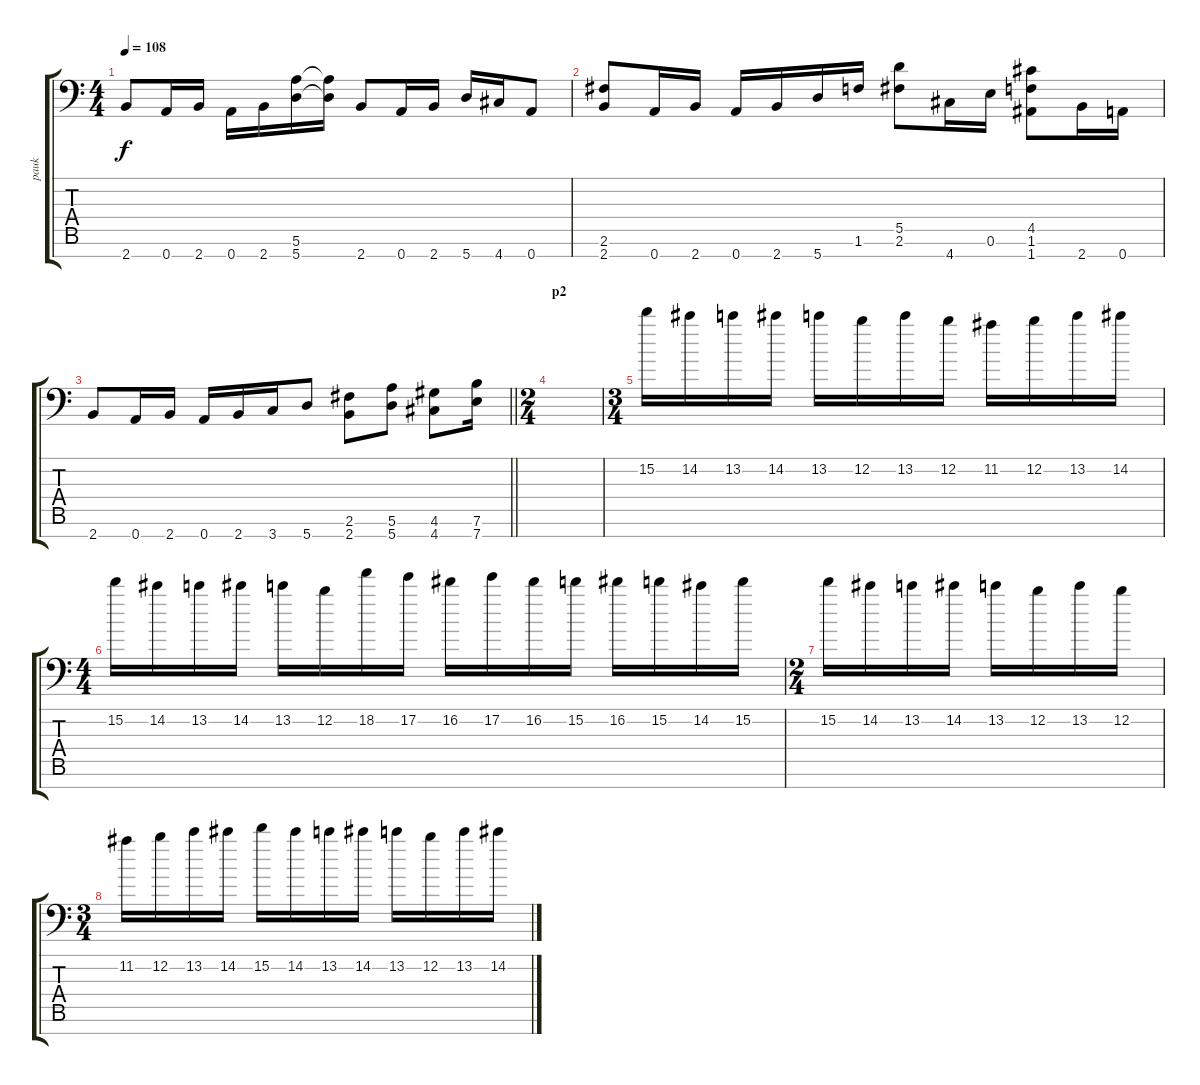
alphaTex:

\track ("pauk" "pauk") {instrument overdrivenguitar}
\staff {score tabs}
\tuning (E4 B3 G3 D3 A2 E2 A1) {hide}
\ts (4 4)
\tempo 108
\clef f4
\ks c
2.7.8{dy f} 0.7.16 2.7.16 0.7.16 2.7.16 (5.6 5.7).16 (5.6{t} 5.7{t}).16 2.7.8 0.7.16 2.7.16 5.7.16 4.7.16 0.7.8 |
(2.6 2.7).8 0.7.16 2.7.16 0.7.16 2.7.16 5.7.16 1.6.16 (5.5 2.6).8 4.7.16 0.6.16 (4.5 1.6 1.7).8 2.7.16 0.7.16 |
\barLineRight lightlight
2.7.8 0.7.16 2.7.16 0.7.16 2.7.16 3.7.16 5.7.8 (2.6 2.7).8 (5.6 5.7).8 (4.6 4.7).8 (7.6 7.7).16 |
\ts (2 4)
\section ("" "p2")
|
\ts (3 4)
15.2.16 14.2.16 13.2.16 14.2.16 13.2.16 12.2.16 13.2.16 12.2.16 11.2.16 12.2.16 13.2.16 14.2.16 |
\ts (4 4)
15.2.16 14.2.16 13.2.16 14.2.16 13.2.16 12.2.16 18.2.16 17.2.16 16.2.16 17.2.16 16.2.16 15.2.16 16.2.16 15.2.16 14.2.16 15.2.16 |
\ts (2 4)
15.2.16 14.2.16 13.2.16 14.2.16 13.2.16 12.2.16 13.2.16 12.2.16 |
\ts (3 4)
11.2.16 12.2.16 13.2.16 14.2.16 15.2.16 14.2.16 13.2.16 14.2.16 13.2.16 12.2.16 13.2.16 14.2.16
